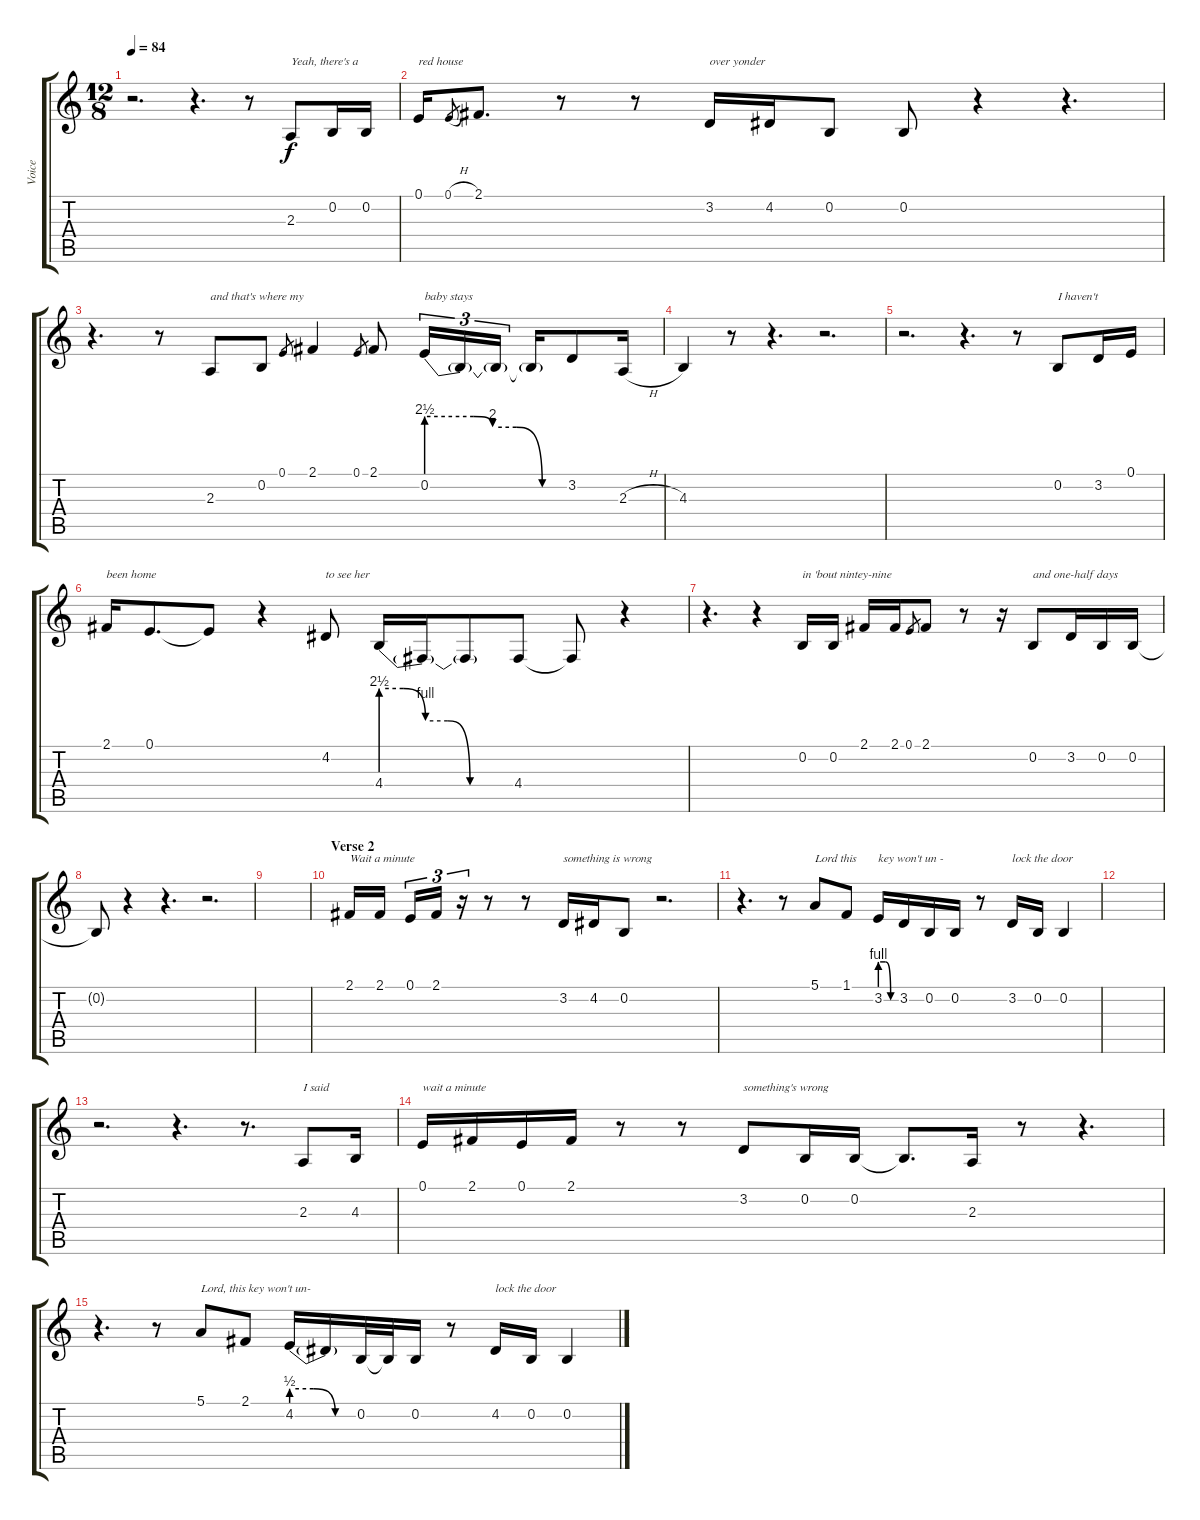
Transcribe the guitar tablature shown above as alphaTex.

\track ("Voice" "Voice") {instrument choiraahs}
\staff {score tabs}
\tuning (E4 B3 G3 D3 A2 E2) {hide}
\ts (12 8)
\tempo 84
\clef g2
\ks c
r.2{d dy f} r.4{d} r.8 2.3.8{txt "Yeah, there's a"} 0.2.16 0.2.16 |
0.1.16{txt "red house"} 0.1{h}.8{gr} 2.1.8{d} r.8 r.8 3.2.16{txt "over yonder"} 4.2.16 0.2.8 0.2.8 r.4 r.4{d} |
r.4{d} r.8 2.3.8{txt "and that's where my"} 0.2.8 0.1.8{gr} 2.1.4 0.1.8{gr} 2.1.8 0.2{be (custom 0 10 20 10 28 8 38 8 49 0 60 0)}.16{tu (3 2) txt "baby stays"} 0.2{t}.16{tu (3 2)} 0.2{t}.16{tu (3 2)} 0.2{t}.16 3.2.8 2.3{h}.16 |
4.3.4 r.8 r.4{d} r.2{d} |
r.2{d} r.4{d} r.8 0.2.8{txt "I haven't"} 3.2.16 0.1.16 |
2.1.16{txt "been home"} 0.1.8{d} 0.1{t}.8 r.4 4.2.8{txt "to see her"} 4.4{be (custom 0 10 10 10 20 4 30 4 40 0 60 0)}.16 4.4{t}.16 4.4{t}.8 4.4.8 4.4{t}.8 r.4 |
r.4{d} r.4 0.2.16{txt "in 'bout nintey-nine"} 0.2.16 2.1.16 2.1.16 0.1.8{gr} 2.1.8 r.8 r.16 0.2.8{txt "and one-half days"} 3.2.16 0.2.16 0.2.16 |
0.2{t}.8 r.4 r.4{d} r.2{d} |
|
\section ("" "Verse 2")
2.1.16{txt "Wait a minute"} 2.1.16 0.1.16{tu (3 2)} 2.1.16{tu (3 2)} r.16{tu (3 2)} r.8 r.8 3.2.16{txt "something is wrong"} 4.2.16 0.2.8 r.2{d} |
r.4{d} r.8 5.1.8{txt "Lord this"} 1.1.8 3.2{be (custom 0 4 20 4 40 0 60 0)}.16{txt "key won't un - "} 3.2.16 0.2.16 0.2.16 r.8 3.2.16{txt "lock the door"} 0.2.16 0.2.4 |
|
r.2{d} r.4{d} r.8{d} 2.3.8{txt "I said"} 4.3.16 |
0.1.16{txt "wait a minute"} 2.1.16 0.1.16 2.1.16 r.8 r.8 3.2.8{txt "something's wrong"} 0.2.16 0.2.16 0.2{t}.8{d} 2.3.16 r.8 r.4{d} |
r.4{d} r.8 5.1.8{txt "Lord, this key won't un-"} 2.1.8 4.2{be (custom 0 2 20 2 40 0 60 0)}.16 4.2{t}.16 0.2.32 0.2{t}.32 0.2.16 r.8 4.2.16{txt "lock the door"} 0.2.16 0.2.4
